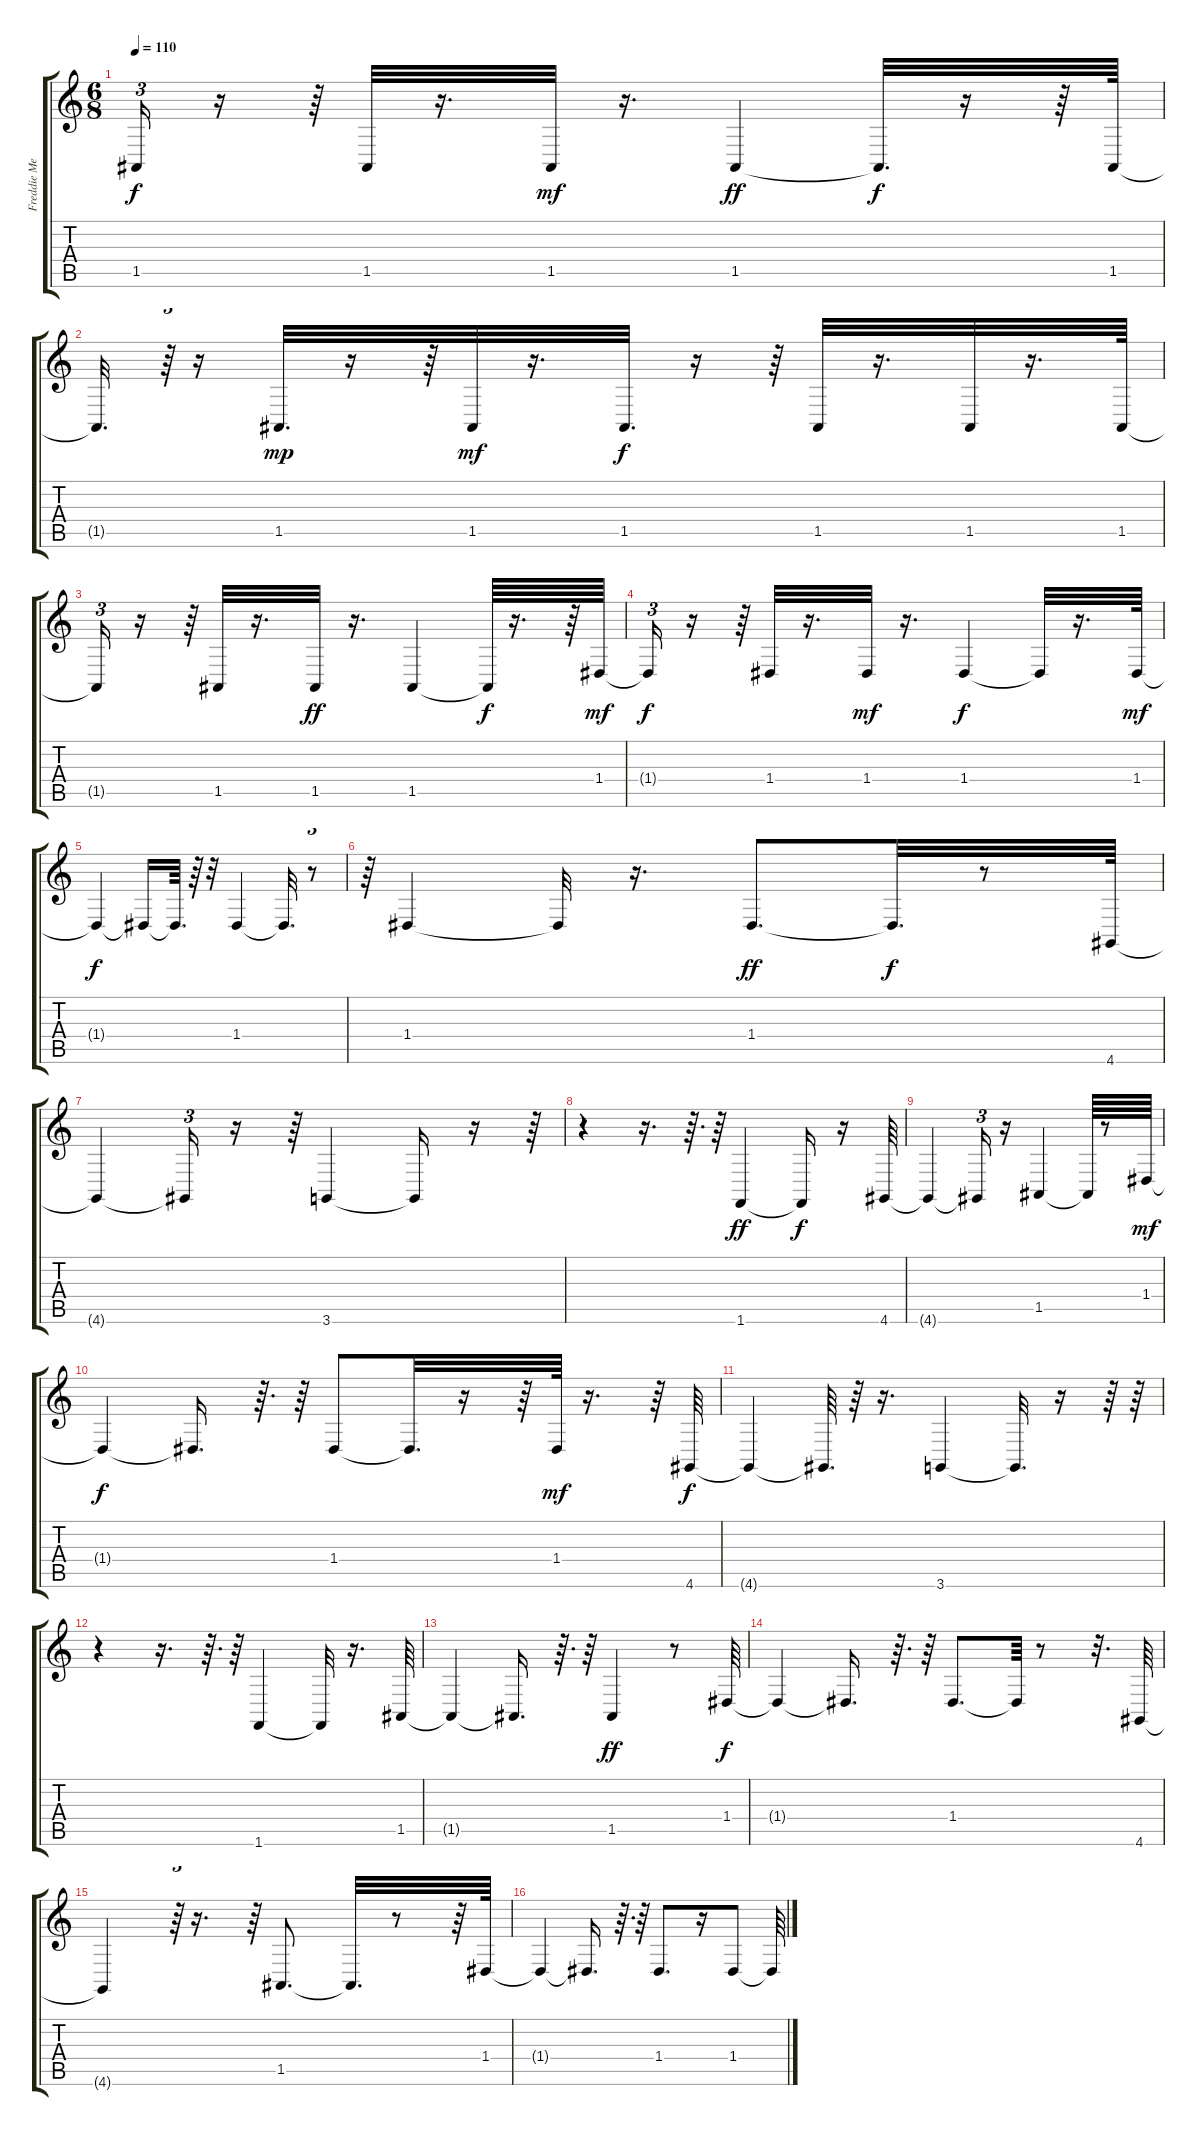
\track ("Freddie Mercury Piano Bass" "Freddie Me") {instrument acousticgrandpiano}
\staff {score tabs}
\tuning (E4 B3 G3 D3 A2 E2) {hide}
\ts (6 8)
\tempo 110
\clef g2
\ks c
1.5{t}.16{tu (3 2) dy f} r.16 r.64 1.5.32 r.16{d} 1.5.32{dy mf} r.16{d} 1.5.4{dy ff} 1.5{t}.32{d dy f} r.16 r.64 1.5.64 |
1.5{t}.32{d} r.64{tu (3 2)} r.16 1.5.32{d dy mp} r.16 r.64 1.5.32{dy mf} r.16{d} 1.5.32{d dy f} r.16 r.64 1.5.32 r.16{d} 1.5.32 r.16{d} 1.5.64 |
1.5{t}.16{tu (3 2)} r.16 r.64 1.5.32 r.16{d} 1.5.32{dy ff} r.16{d} 1.5.4 1.5{t}.64{dy f} r.16{d} r.64 1.4.64{dy mf} |
1.4{t}.16{tu (3 2) dy f} r.16 r.64 1.4.32 r.16{d} 1.4.32{dy mf} r.16{d} 1.4.4{dy f} 1.4{t}.32 r.16{d} 1.4.64{dy mf} |
1.4{t}.4{dy f} 1.4{t}.16 1.4{t}.64{d} r.64 r.32 1.4.4 1.4{t}.32{d} r.8{tu (3 2)} |
r.64{tu (3 2)} 1.4.4 1.4{t}.32 r.16{d} 1.4.8{d dy ff} 1.4{t}.32{d dy f} r.8 4.6.64 |
4.6{t}.4 4.6{t}.16{tu (3 2)} r.16 r.64 3.6.4 3.6{t}.16 r.16 r.64 |
r.4 r.16{d} r.64{d} r.64 1.6.4{dy ff} 1.6{t}.16{dy f} r.16 4.6.64 |
4.6{t}.4 4.6{t}.16{tu (3 2)} r.16 1.5.4 1.5{t}.64 r.8 1.4.64{dy mf} |
1.4{t}.4{dy f} 1.4{t}.16{d} r.64{d} r.64 1.4.8 1.4{t}.32{d} r.16 r.64 1.4.64{dy mf} r.16{d} r.64 4.6.64{dy f} |
4.6{t}.4 4.6{t}.64{d} r.64 r.16{d} 3.6.4 3.6{t}.32{d} r.16 r.64 r.64 |
r.4 r.16{d} r.64{d} r.64 1.6.4 1.6{t}.32 r.16{d} 1.5.64 |
1.5{t}.4 1.5{t}.16{d} r.64{d} r.64 1.5.4{dy ff} r.8 1.4.64{dy f} |
1.4{t}.4 1.4{t}.16{d} r.64{d} r.64 1.4.8{d} 1.4{t}.64 r.8 r.32{d} 4.6.64 |
4.6{t}.4 r.64{tu (3 2)} r.16{d} r.64 1.5.8{d} 1.5{t}.32{d} r.8 r.64 1.4.64 |
1.4{t}.4 1.4{t}.16{d} r.64{d} r.64 1.4.8{d} r.16 1.4.8 1.4{t}.64
